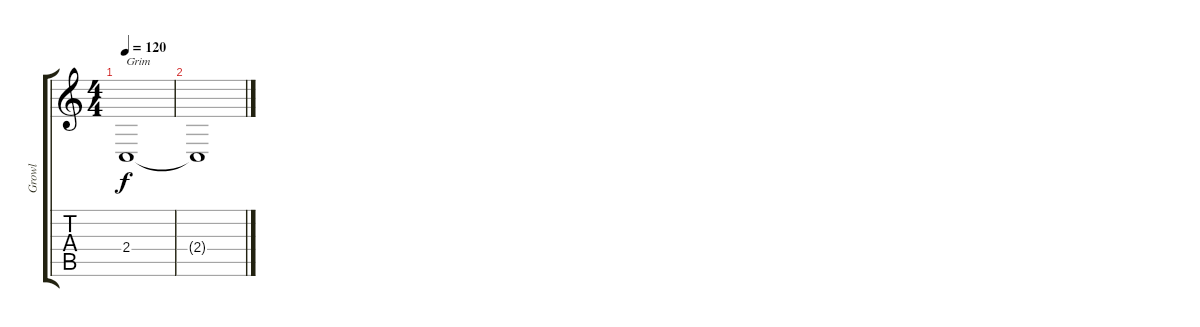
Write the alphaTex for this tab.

\track ("Growl" "Growl") {instrument lead8bassandlead}
\staff {score tabs}
\tuning (C4 G3 Eb3 Bb2 F2 C2) {hide}
\ts (4 4)
\tempo 120
\clef g2
\ks c
2.4.1{txt "Grim" dy f} |
2.4{t}.1
